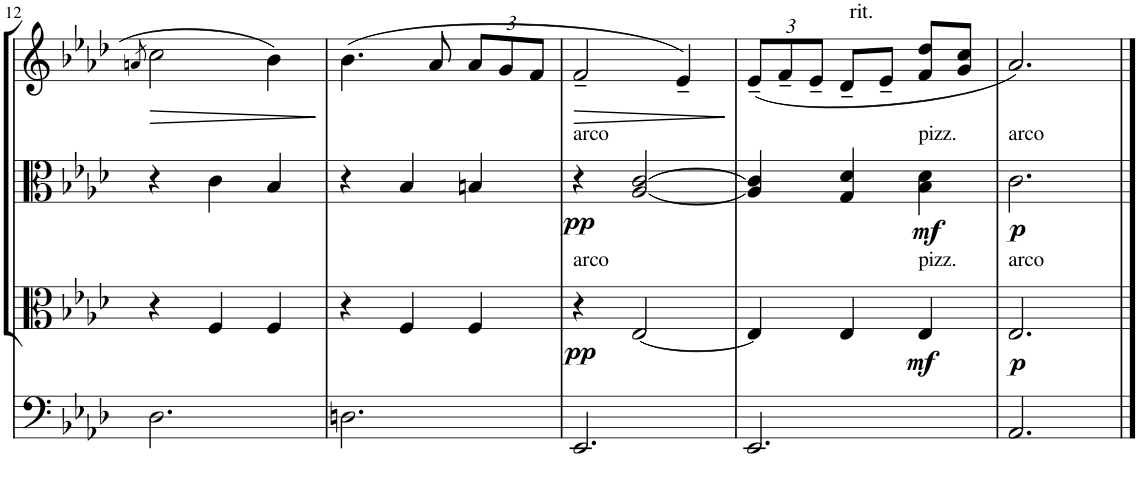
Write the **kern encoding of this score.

**kern	**kern	**dynam	**kern	**dynam	**kern	**dynam
*part4	*part3	*part3	*part2	*part2	*part1	*part1
*staff4	*staff3	*staff3	*staff2	*staff2	*staff1	*staff1
*I"Violoncello	*I"Viola	*	*I"Viola	*	*I"Violin I	*
*I'Vc	*I'Vla	*	*I'Vla	*	*I'Vln	*
!!LO:PB:g=z
*clefF4	*clefC3	*	*clefC3	*	*clefG2	*
*k[b-e-a-d-]	*k[b-e-a-d-]	*	*k[b-e-a-d-]	*	*k[b-e-a-d-]	*
*M3/4	*M3/4	*	*M3/4	*	*M3/4	*
=12	=12	=12	=12	=12	=12	=12
.	.	.	.	.	8qan/	.
2.D-\	4r	.	4r	.	2cc\	.
.	4F/	.	4c\	.	.	.
.	4F/	.	4B-/	.	4b-\	.
=13	=13	=13	=13	=13	=13	=13
2.Dn\	4r	.	4r	.	(4.b-\	.
.	4F/	.	4B-/	.	.	.
.	.	.	.	.	8a-/	.
*	*	*	*	*	*Xbrackettup	*
.	4F/	.	4Bn/	.	12a-/L	.
.	.	.	.	.	12g/	.
.	.	.	.	.	12f/J	.
=14	=14	=14	=14	=14	=14	=14
!	!	!	!LO:TX:a:t=arco	!	!	!
!	!LO:TX:a:t=arco	!	!	!	!	!
!	!	!LO:DY:b	!	!LO:DY:b	!	!LO:HP:b
2.EE-/	4r	pp	4r	pp	2f~/	>
.	[2E-/	.	[2A-/ [2c/	.	.	.
.	.	.	.	.	4e-~/)	.
.	.	.	.	.	.	]
=15	=15	=15	=15	=15	=15	=15
2.EE-/	4E-/]	.	4A-/] 4c/]	.	(12e-~/L	.
.	.	.	.	.	12f~/	.
.	.	.	.	.	12e-~/J	.
!	!	!	!	!	!LO:TX:a:t=rit.	!
.	4E-/	.	4G/ 4d-/	.	8d-~/L	.
.	.	.	.	.	8e-~/J	.
!	!	!	!LO:TX:a:t=pizz.	!	!	!
!	!LO:TX:a:t=pizz.	!	!	!	!	!
!	!	!LO:DY:b	!	!LO:DY:b	!	!
.	4E-/	mf	4B-\ 4d-\	mf	8f/ 8dd-/L	.
.	.	.	.	.	8g/ 8cc/J	.
=16	=16	=16	=16	=16	=16	=16
!	!	!	!LO:TX:a:t=arco	!	!	!
!	!LO:TX:a:t=arco	!	!	!	!	!
!	!	!LO:DY:b	!	!LO:DY:b	!	!
2.AA-/	2.E-/	p	2.c\	p	2.a-/)	.
==	==	==	==	==	==	==
*-	*-	*-	*-	*-	*-	*-
